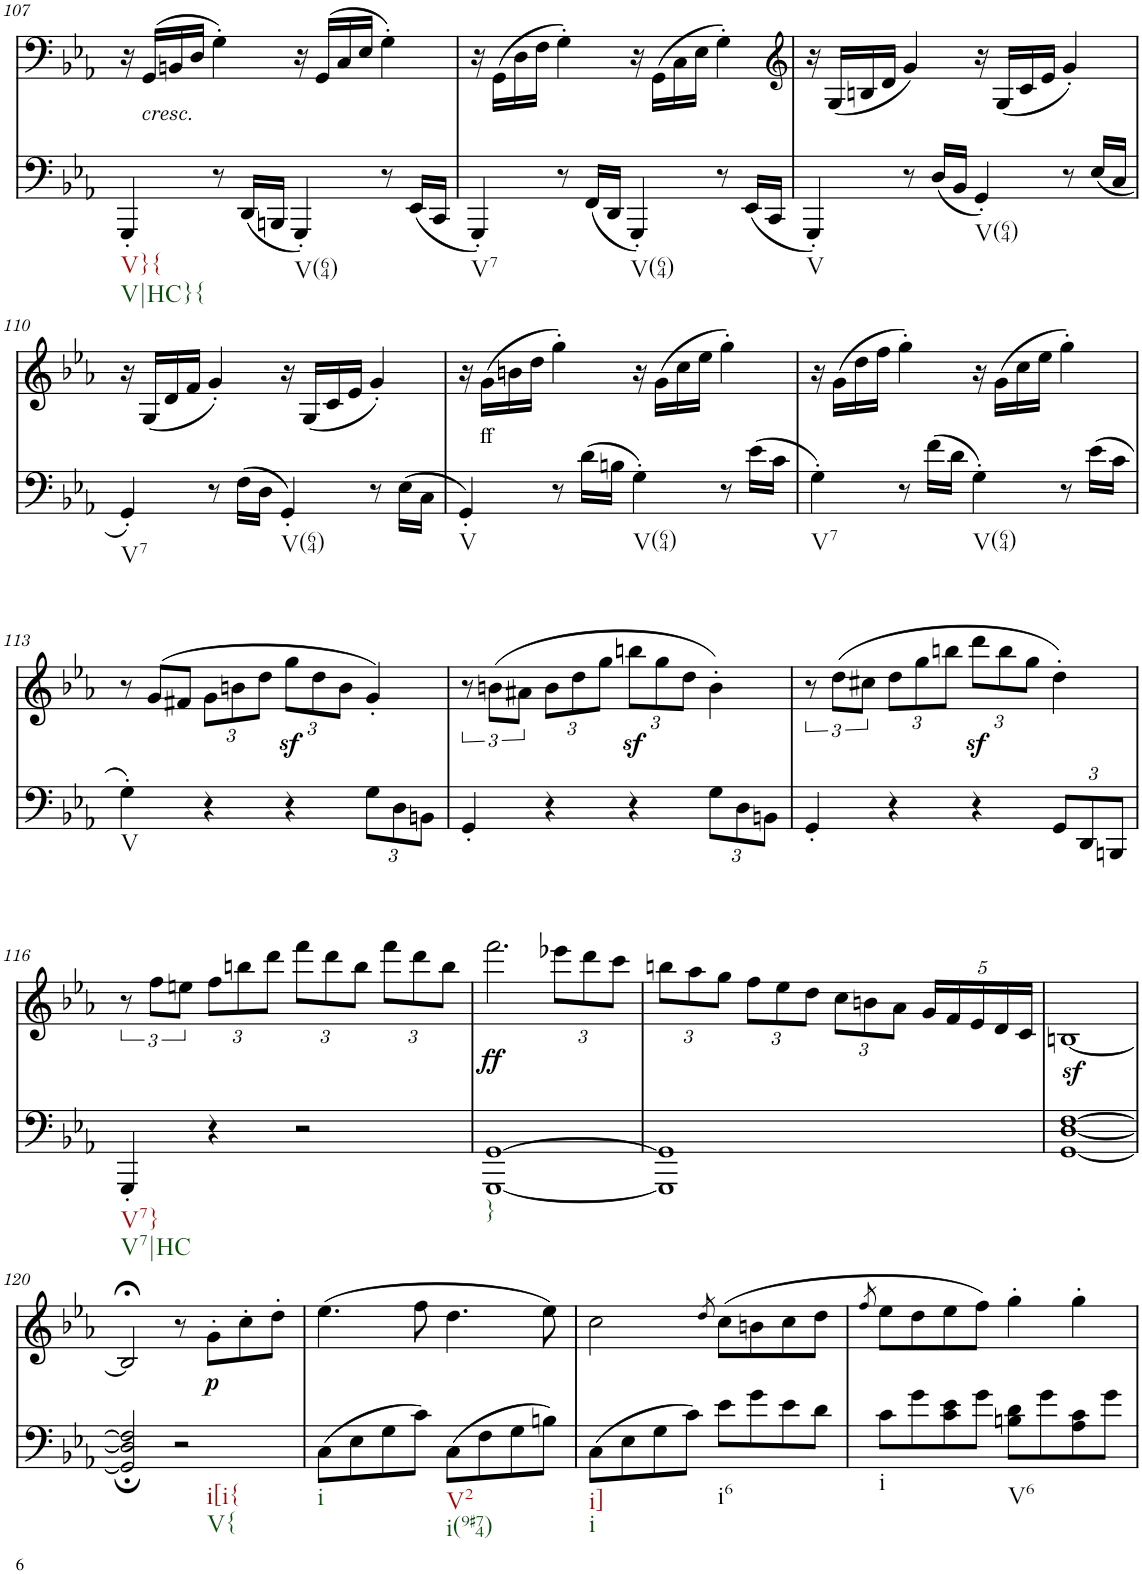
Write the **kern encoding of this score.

**kern	**kern	**text	**dynam
*part2	*part1	*part1	*part1
*staff2	*staff1	*staff1	*staff1
*I"piano	*I"piano	*	*
*I'Pno	*I'Pno	*	*
!!LO:PB:g=z
*clefF4	*clefF4	*	*
*k[b-e-a-]	*k[b-e-a-]	*	*
*c:	*c:	*	*
*M2/2	*M2/2	*	*
*met(c|)	*met(c|)	*	*
=107	=107	=107	=107
!LO:TX:b:t=V}{	!	!	!
!LO:TX:b:t=V|HC}{	!	!	!
4GGG'/	16r	.	.
!	!LO:TX:b:i:t=cresc.	!	!
!	!	!LO:LY:b	!
.	(16GG/LL	<	.
.	16BBn/	.	.
.	16D/JJ	.	.
8r	4G'\)	.	.
(16DD/LL	.	.	.
16BBBn/JJ	.	.	.
!LO:TX:b:t=V(64)	!	!	!
4GGG'/)	16r	.	.
.	(16GG/LL	.	.
.	16C/	.	.
.	16E-/JJ	.	.
8r	4G'\)	.	.
(16EE-/LL	.	.	.
16CC/JJ	.	.	.
=108	=108	=108	=108
!LO:TX:b:t=V7	!	!	!
4GGG'/)	16r	.	.
.	(16GG\LL	.	.
.	16D\	.	.
.	16F\JJ	.	.
8r	4G'\)	.	.
(16FF/LL	.	.	.
16DD/JJ	.	.	.
!LO:TX:b:t=V(64)	!	!	!
4GGG'/)	16r	.	.
.	(16GG\LL	.	.
.	16C\	.	.
.	16E-\JJ	.	.
8r	4G'\)	.	.
(16EE-/LL	.	.	.
16CC/JJ	.	.	.
=109	=109	=109	=109
*	*clefG2	*	*
!LO:TX:b:t=V	!	!	!
4GGG'/)	16r	.	.
.	(16G/LL	.	.
.	16Bn/	.	.
.	16d/JJ	.	.
8r	4g/)	.	.
(16D/LL	.	.	.
16BB-/JJ	.	.	.
!LO:TX:b:t=V(64)	!	!	!
4GG'/)	16r	.	.
.	(16G/LL	.	.
.	16c/	.	.
.	16e-/JJ	.	.
8r	4g'/)	.	.
(16E-/LL	.	.	.
16C/JJ	.	.	.
!!LO:LB:g=z
=110	=110	=110	=110
!LO:TX:b:t=V7	!	!	!
4GG'/)	16r	.	.
.	(16G/LL	.	.
.	16d/	.	.
.	16f/JJ	.	.
8r	4g'/)	.	.
(16F\LL	.	.	.
16D\JJ	.	.	.
!LO:TX:b:t=V(64)	!	!	!
4GG'/)	16r	.	.
.	(16G/LL	.	.
.	16c/	.	.
.	16e-/JJ	.	.
8r	4g'/)	.	.
(16E-\LL	.	.	.
16C\JJ	.	.	.
=111	=111	=111	=111
!LO:TX:b:t=V	!	!	!
4GG'/)	16r	.	.
!	!	!LO:LY:b	!
.	(16g\LL	ff	.
.	16bn\	.	.
.	16dd\JJ	.	.
8r	4gg'\)	.	.
(16d\LL	.	.	.
16Bn\JJ	.	.	.
!LO:TX:b:t=V(64)	!	!	!
4G'\)	16r	.	.
.	(16g\LL	.	.
.	16cc\	.	.
.	16ee-\JJ	.	.
8r	4gg'\)	.	.
(16e-\LL	.	.	.
16c\JJ	.	.	.
=112	=112	=112	=112
!LO:TX:b:t=V7	!	!	!
4G'\)	16r	.	.
.	(16g\LL	.	.
.	16dd\	.	.
.	16ff\JJ	.	.
8r	4gg'\)	.	.
(16f\LL	.	.	.
16d\JJ	.	.	.
!LO:TX:b:t=V(64)	!	!	!
4G'\)	16r	.	.
.	(16g\LL	.	.
.	16cc\	.	.
.	16ee-\JJ	.	.
8r	4gg'\)	.	.
(16e-\LL	.	.	.
16c\JJ	.	.	.
!!LO:LB:g=z
=113	=113	=113	=113
!LO:TX:b:t=V	!	!	!
4G'\)	12r	.	.
.	(12g/L	.	.
.	12f#X/J	.	.
*	*Xbrackettup	*	*
4r	12g\L	.	.
.	12bn\	.	.
.	12dd\J	.	.
4r	12ggz<\L	.	.
.	12dd\	.	.
.	12b\J	.	.
*Xbrackettup	*	*	*
12G\L	4g'/)	.	.
12D\	.	.	.
12BBn\J	.	.	.
=114	=114	=114	=114
*	*brackettup	*	*
4GG'/	12r	.	.
.	(12bn\L	.	.
.	12a#X\J	.	.
*	*Xbrackettup	*	*
4r	12b\L	.	.
.	12dd\	.	.
.	12gg\J	.	.
4r	12bbnz<\L	.	.
.	12gg\	.	.
.	12dd\J	.	.
12G\L	4b'\)	.	.
12D\	.	.	.
12BBn\J	.	.	.
=115	=115	=115	=115
*	*brackettup	*	*
4GG'/	12r	.	.
.	(12dd\L	.	.
.	12cc#X\J	.	.
*	*Xbrackettup	*	*
4r	12dd\L	.	.
.	12gg\	.	.
.	12bbn\J	.	.
4r	12dddz<\L	.	.
.	12bb\	.	.
.	12gg\J	.	.
12GG/L	4dd'\)	.	.
12DD/	.	.	.
12BBBn/J	.	.	.
!!LO:LB:g=z
=116	=116	=116	=116
*	*brackettup	*	*
!LO:TX:b:t=V7}	!	!	!
!LO:TX:b:t=V7|HC	!	!	!
4GGG'/	12r	.	.
.	12ff\L	.	.
.	12een\J	.	.
*	*Xbrackettup	*	*
4r	12ff\L	.	.
.	12bbn\	.	.
.	12ddd\J	.	.
2r	12fff\L	.	.
.	12ddd\	.	.
.	12bb\J	.	.
.	12fff\L	.	.
.	12ddd\	.	.
.	12bb\J	.	.
=117	=117	=117	=117
!LO:TX:b:t=}	!	!	!
!	!	!LO:LY:b	!LO:DY:b
[1GGG [1GG	2.fff\	ff	ff
.	12eee-X\L	.	.
.	12ddd\	.	.
.	12ccc\J	.	.
=118	=118	=118	=118
1GGG] 1GG]	12bbn\L	.	.
.	12aa-\	.	.
.	12gg\J	.	.
.	12ff\L	.	.
.	12ee-\	.	.
.	12dd\J	.	.
.	12cc\L	.	.
.	12bn\	.	.
.	12a-\J	.	.
.	20g/LL	.	.
.	20f/	.	.
.	20e-/	.	.
.	20d/	.	.
.	20c/JJ	.	.
=119	=119	=119	=119
[1GGz> [1Dz> [1Fz>	[1Bn	.	.
!!LO:LB:g=z
=120	=120	=120	=120
2GG/]; 2D/]; 2F/];	2B;</]	.	.
!LO:TX:b:t=i[i{	!	!	!
!LO:TX:b:t=V{	!	!	!
2r	8r	.	.
!	!	!LO:LY:b	!LO:DY:b
.	8g'\L	p	p
.	8cc'\	.	.
.	8dd'\J	.	.
=121	=121	=121	=121
!LO:TX:b:t=i	!	!	!
(8C\L	(4.ee-\	.	.
8E-\	.	.	.
8G\	.	.	.
8c\J)	8ff\	.	.
!LO:TX:b:t=V2	!	!	!
!LO:TX:b:t=i(9#74)	!	!	!
(8C\L	4.dd\	.	.
8F\	.	.	.
8G\	.	.	.
8Bn\J)	8ee-\)	.	.
=122	=122	=122	=122
!LO:TX:b:t=i]	!	!	!
!LO:TX:b:t=i	!	!	!
(8C\L	2cc\	.	.
8E-\	.	.	.
8G\	.	.	.
8c\J)	.	.	.
.	8qdd/	.	.
!LO:TX:b:t=i6	!	!	!
8e-\L	(8cc\L	.	.
8g\	8bn\	.	.
8e-\	8cc\	.	.
8d\J	8dd\J	.	.
=123	=123	=123	=123
.	8qff/	.	.
!LO:TX:b:t=i	!	!	!
8c\L	8ee-\L	.	.
8g\	8dd\	.	.
8c\ 8e-\	8ee-\	.	.
8g\J	8ff\J)	.	.
!LO:TX:b:t=V6	!	!	!
8Bn\ 8d\L	4gg'\	.	.
8g\	.	.	.
8A-\ 8c\	4gg'\	.	.
8g\J	.	.	.
=	=	=	=
*-	*-	*-	*-
